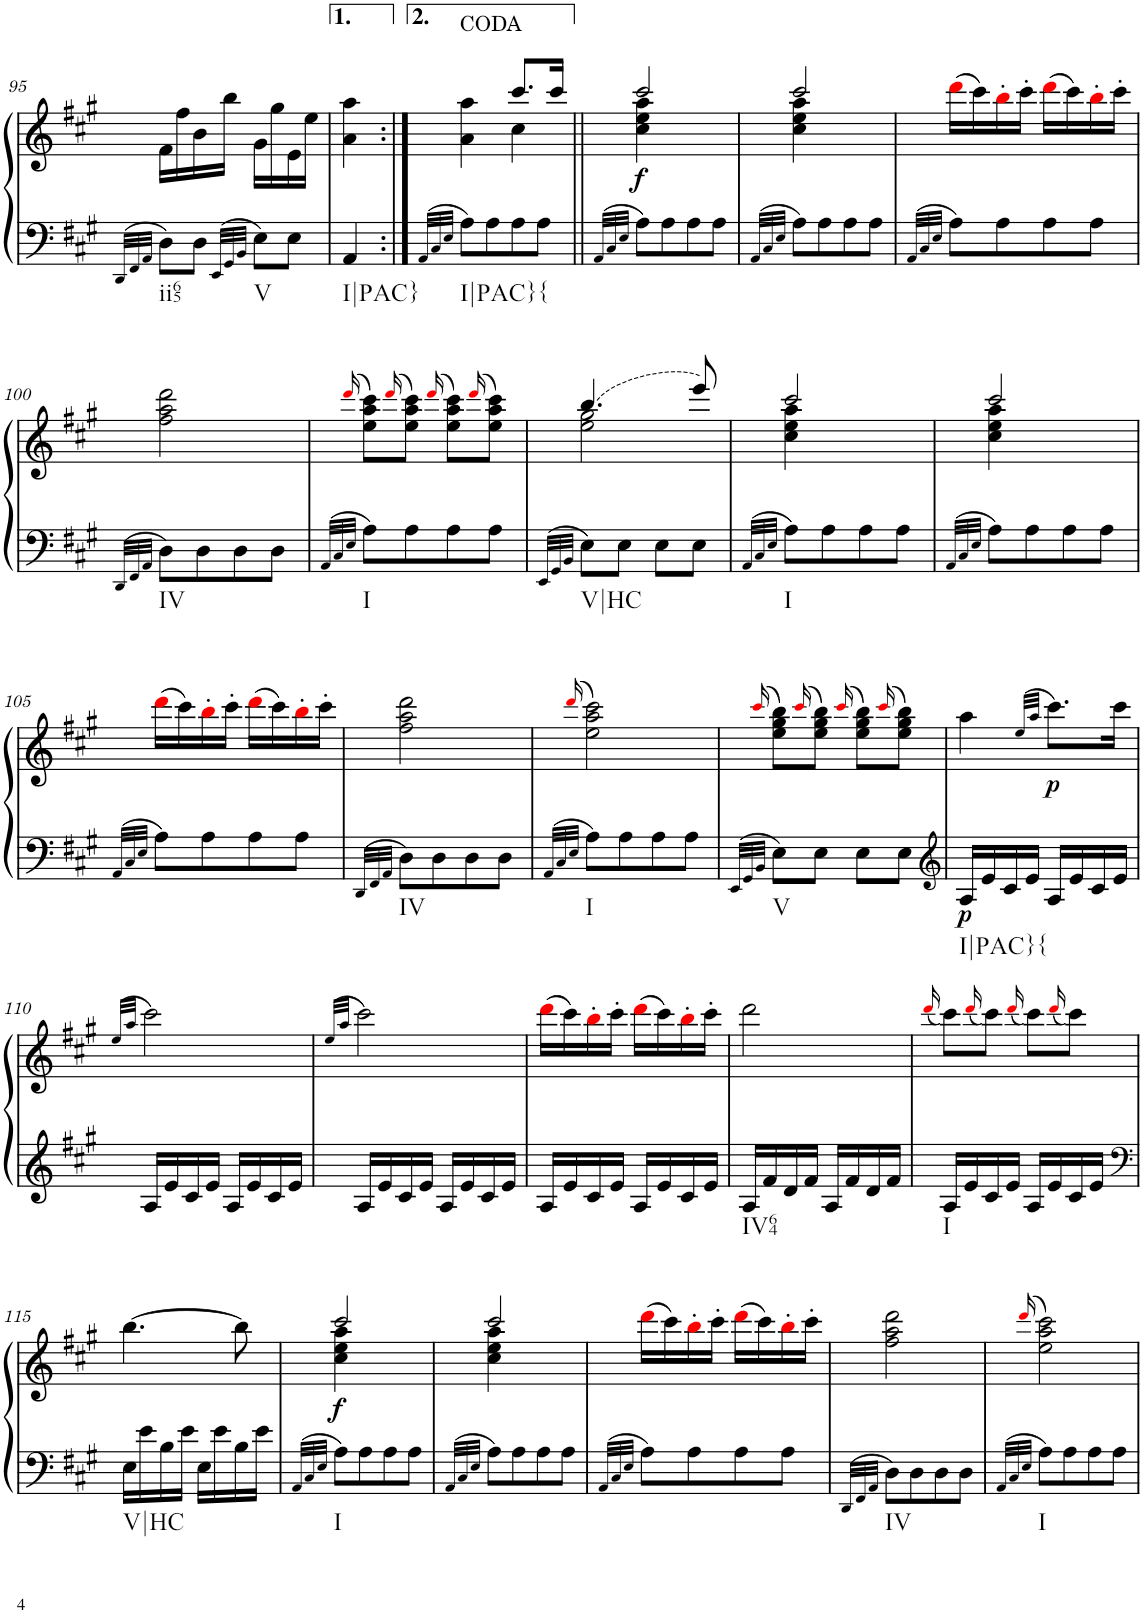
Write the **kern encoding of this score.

**kern	**kern	**dynam
*part1	*part1	*part1
*staff2	*staff1	*staff1/2
*I"Piano, Piano right	*	*
*I'Pno.	*	*
!!LO:PB:g=z
*clefF4	*clefG2	*
*k[f#c#g#]	*k[f#c#g#]	*
*M2/4	*M2/4	*
=95	=95	=95
32qDD/LLL	.	.
32qFF#/	.	.
32qAA/JJJ	.	.
!LO:TX:b:t=ii65	!	!
8D\L	16f#\LL	.
.	16ff#\	.
8D\J	16b\	.
.	16bb\JJ	.
32qEE/LLL	.	.
32qGG#/	.	.
32qBB/JJJ	.	.
!LO:TX:b:t=V	!	!
8E\L	16g#\LL	.
.	16gg#\	.
8E\J	16e\	.
.	16ee\JJ	.
=96	=96	=96
!LO:TX:b:t=I|PAC}	!	!
4AA/	4a\ 4aa\	.
=96X9:|!	=96X9:|!	=96X9:|!
32qAA/LLL	.	.
32qC#/	.	.
32qE/JJJ	.	.
*	*^	*
!LO:TX:b:t=I|PAC}{	!	!	!
8A\L	4a\ 4aa\	4ryy	.
8A\	.	.	.
8A\	8.ccc#/L	4cc#\	.
8A\J	.	.	.
.	16ccc#/Jk	.	.
=97||	=97||	=97||	=97||
32qAA/LLL	.	.	.
32qC#/	.	.	.
32qE/JJJ	.	.	.
!	!	!	!LO:DY:b
8A\L	2ccc#/	4cc#\ 4ee\ 4aa\	f
8A\	.	.	.
8A\	.	4ryy	.
8A\J	.	.	.
=98	=98	=98	=98
32qAA/LLL	.	.	.
32qC#/	.	.	.
32qE/JJJ	.	.	.
8A\L	2ccc#/	4cc#\ 4ee\ 4aa\	.
8A\	.	.	.
8A\	.	4ryy	.
8A\J	.	.	.
*	*v	*v	*
=99	=99	=99
32qAA/LLL	.	.
32qC#/	.	.
32qE/JJJ	.	.
8A\L	(16dddi\LL	.
.	16ccc#\)	.
8A\	16bb'i\	.
.	16ccc#'\JJ	.
8A\	(16dddi\LL	.
.	16ccc#\)	.
8A\J	16bb'i\	.
.	16ccc#'\JJ	.
!!LO:LB:g=z
=100	=100	=100
32qDD/LLL	.	.
32qFF#/	.	.
32qAA/JJJ	.	.
!LO:TX:b:t=IV	!	!
8D\L	2ff#\ 2aa\ 2ddd\	.
8D\	.	.
8D\	.	.
8D\J	.	.
=101	=101	=101
32qAA/LLL	.	.
32qC#/	.	.
32qE/JJJ	(>16qdddi/	.
!LO:TX:b:t=I	!	!
8A\L	8ee\ 8aa\ 8ccc#\L)	.
.	(>16qdddi/	.
8A\	8ee\ 8aa\ 8ccc#\J)	.
.	(>16qdddi/	.
8A\	8ee\ 8aa\ 8ccc#\L)	.
.	(>16qdddi/	.
8A\J	8ee\ 8aa\ 8ccc#\J)	.
=102	=102	=102
32qEE/LLL	.	.
32qGG#/	.	.
32qBB/JJJ	.	.
*	*^	*
!LO:TX:b:t=V|HC	!	!	!
8E\L	(4.bb/	2ee\ 2gg#\	.
8E\J	.	.	.
8E\L	.	.	.
8E\J	8eee/)	.	.
=103	=103	=103	=103
32qAA/LLL	.	.	.
32qC#/	.	.	.
32qE/JJJ	.	.	.
!LO:TX:b:t=I	!	!	!
8A\L	2ccc#/	4cc#\ 4ee\ 4aa\	.
8A\	.	.	.
8A\	.	4ryy	.
8A\J	.	.	.
=104	=104	=104	=104
32qAA/LLL	.	.	.
32qC#/	.	.	.
32qE/JJJ	.	.	.
8A\L	2ccc#/	4cc#\ 4ee\ 4aa\	.
8A\	.	.	.
8A\	.	4ryy	.
8A\J	.	.	.
*	*v	*v	*
!!LO:LB:g=z
=105	=105	=105
32qAA/LLL	.	.
32qC#/	.	.
32qE/JJJ	.	.
8A\L	(16dddi\LL	.
.	16ccc#\)	.
8A\	16bb'i\	.
.	16ccc#'\JJ	.
8A\	(16dddi\LL	.
.	16ccc#\)	.
8A\J	16bb'i\	.
.	16ccc#'\JJ	.
=106	=106	=106
32qDD/LLL	.	.
32qFF#/	.	.
32qAA/JJJ	.	.
!LO:TX:b:t=IV	!	!
8D\L	2ff#\ 2aa\ 2ddd\	.
8D\	.	.
8D\	.	.
8D\J	.	.
=107	=107	=107
32qAA/LLL	.	.
32qC#/	.	.
32qE/JJJ	(>16qdddi/	.
!LO:TX:b:t=I	!	!
8A\L	2ee\ 2aa\ 2ccc#\)	.
8A\	.	.
8A\	.	.
8A\J	.	.
=108	=108	=108
32qEE/LLL	.	.
32qGG#/	.	.
32qBB/JJJ	(>16qccc#i/	.
!LO:TX:b:t=V	!	!
8E\L	8ee\ 8gg#\ 8bb\L)	.
.	(>16qccc#i/	.
8E\J	8ee\ 8gg#\ 8bb\J)	.
.	(>16qccc#i/	.
8E\L	8ee\ 8gg#\ 8bb\L)	.
.	(>16qccc#i/	.
8E\J	8ee\ 8gg#\ 8bb\J)	.
=109	=109	=109
*clefG2	*	*
!LO:TX:b:t=I|PAC}{	!	!
!	!	!LO:DY:b=2
16A/LL	4aa\	p
16e/	.	.
16c#/	.	.
16e/JJ	.	.
.	(>32qee/LLL	.
.	32qaa/JJJ	.
!	!	!LO:DY:b
16A/LL	8.ccc#\L)	p
16e/	.	.
16c#/	.	.
16e/JJ	16ccc#\Jk	.
!!LO:LB:g=z
=110	=110	=110
.	(>32qee/LLL	.
.	32qaa/JJJ	.
16A/LL	2ccc#\)	.
16e/	.	.
16c#/	.	.
16e/JJ	.	.
16A/LL	.	.
16e/	.	.
16c#/	.	.
16e/JJ	.	.
=111	=111	=111
.	(>32qee/LLL	.
.	32qaa/JJJ	.
16A/LL	2ccc#\)	.
16e/	.	.
16c#/	.	.
16e/JJ	.	.
16A/LL	.	.
16e/	.	.
16c#/	.	.
16e/JJ	.	.
=112	=112	=112
16A/LL	(16dddi\LL	.
16e/	16ccc#\)	.
16c#/	16bb'i\	.
16e/JJ	16ccc#'\JJ	.
16A/LL	(16dddi\LL	.
16e/	16ccc#\)	.
16c#/	16bb'i\	.
16e/JJ	16ccc#'\JJ	.
=113	=113	=113
!LO:TX:b:t=IV64	!	!
16A/LL	2ddd\	.
16f#/	.	.
16d/	.	.
16f#/JJ	.	.
16A/LL	.	.
16f#/	.	.
16d/	.	.
16f#/JJ	.	.
=114	=114	=114
.	(16qdddi/	.
!LO:TX:b:t=I	!	!
16A/LL	8ccc#\L)	.
16e/	.	.
.	(16qdddi/	.
16c#/	8ccc#\J)	.
16e/JJ	.	.
.	(16qdddi/	.
16A/LL	8ccc#\L)	.
16e/	.	.
.	(16qdddi/	.
16c#/	8ccc#\J)	.
16e/JJ	.	.
!!LO:LB:g=z
=115	=115	=115
*clefF4	*	*
!LO:TX:b:t=V|HC	!	!
16E\LL	[4.bb\	.
16e\	.	.
16B\	.	.
16e\JJ	.	.
16E\LL	.	.
16e\	.	.
16B\	8bb\]	.
16e\JJ	.	.
=116	=116	=116
32qAA/LLL	.	.
32qC#/	.	.
32qE/JJJ	.	.
*	*^	*
!LO:TX:b:t=I	!	!	!
!	!	!	!LO:DY:b
8A\L	2ccc#/	4cc#\ 4ee\ 4aa\	f
8A\	.	.	.
8A\	.	4ryy	.
8A\J	.	.	.
=117	=117	=117	=117
32qAA/LLL	.	.	.
32qC#/	.	.	.
32qE/JJJ	.	.	.
8A\L	2ccc#/	4cc#\ 4ee\ 4aa\	.
8A\	.	.	.
8A\	.	4ryy	.
8A\J	.	.	.
*	*v	*v	*
=118	=118	=118
32qAA/LLL	.	.
32qC#/	.	.
32qE/JJJ	.	.
8A\L	(16dddi\LL	.
.	16ccc#\)	.
8A\	16bb'i\	.
.	16ccc#'\JJ	.
8A\	(16dddi\LL	.
.	16ccc#\)	.
8A\J	16bb'i\	.
.	16ccc#'\JJ	.
=119	=119	=119
32qDD/LLL	.	.
32qFF#/	.	.
32qAA/JJJ	.	.
!LO:TX:b:t=IV	!	!
8D\L	2ff#\ 2aa\ 2ddd\	.
8D\	.	.
8D\	.	.
8D\J	.	.
=120	=120	=120
32qAA/LLL	.	.
32qC#/	.	.
32qE/JJJ	(>16qdddi/	.
!LO:TX:b:t=I	!	!
8A\L	2ee\ 2aa\ 2ccc#\)	.
8A\	.	.
8A\	.	.
8A\J	.	.
=	=	=
*-	*-	*-
